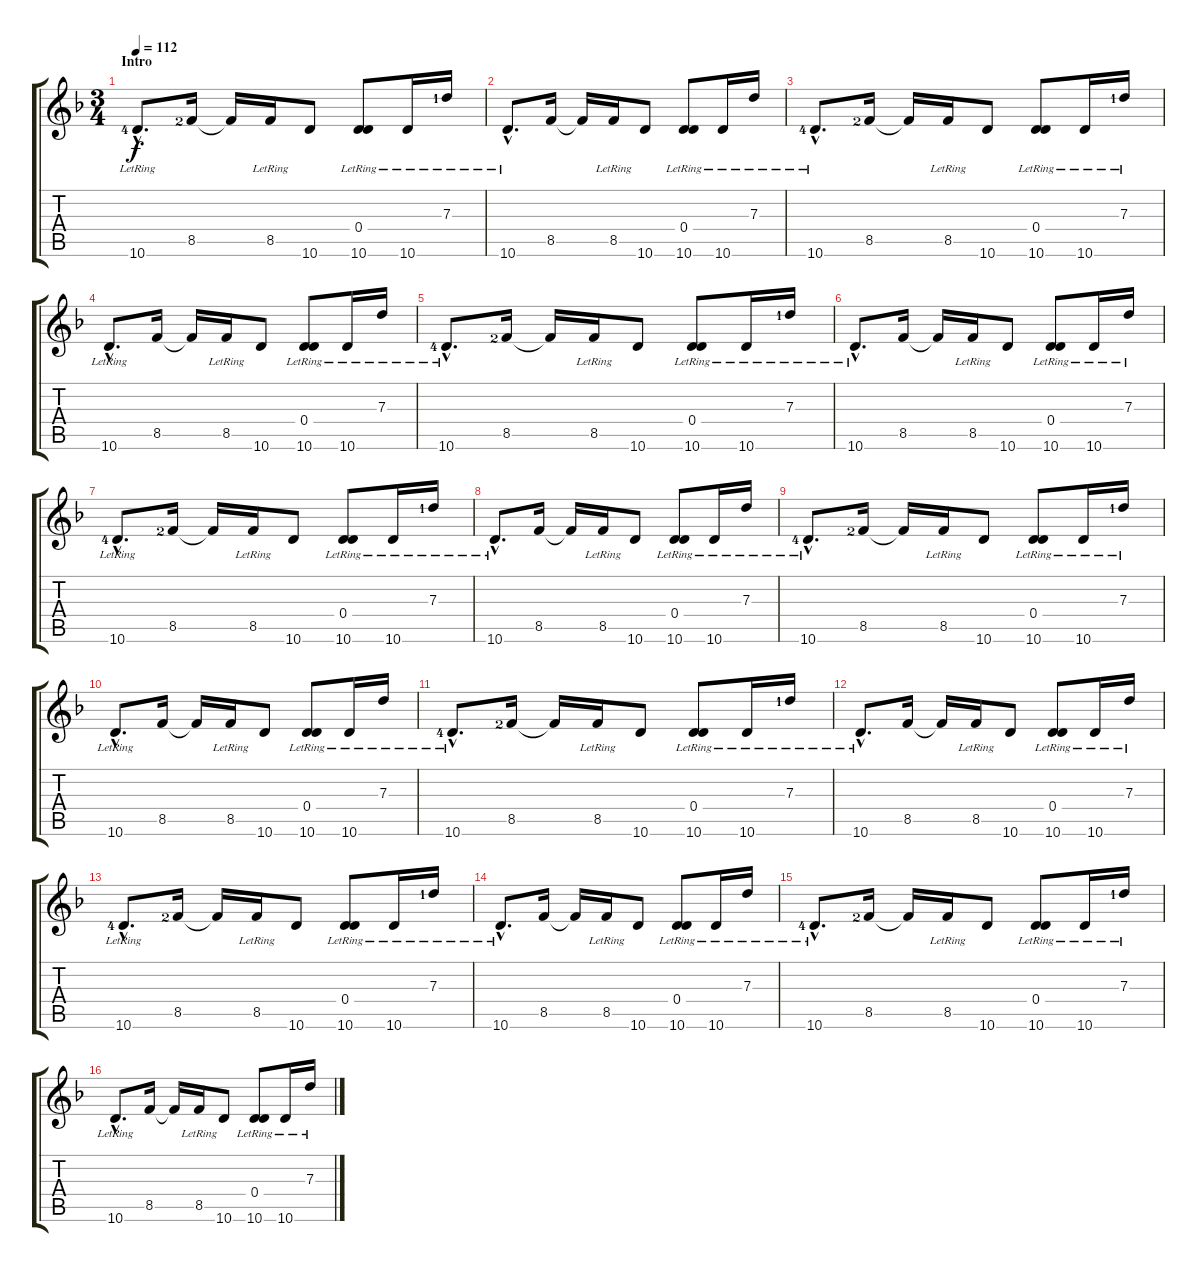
\track "" {instrument electricguitarmuted}
\staff {score tabs}
\tuning (E4 B3 G3 D3 A2 E2) {hide}
\ts (3 4)
\section ("" "Intro")
\tempo 112
\clef g2
\ks dminor
10.6{hac lr lf 5}.8{d dy f instrument electricguitarmuted} 8.5{lf 3}.16 8.5{t}.16 8.5{lr}.16 10.6.8 (0.4{lr} 10.6).8 10.6{lr}.16 7.3{lr lf 2}.16 |
10.6{hac lr}.8{d} 8.5.16 8.5{t}.16 8.5{lr}.16 10.6.8 (0.4{lr} 10.6).8 10.6{lr}.16 7.3{lr}.16 |
10.6{hac lr lf 5}.8{d} 8.5{lf 3}.16 8.5{t}.16 8.5{lr}.16 10.6.8 (0.4{lr} 10.6).8 10.6{lr}.16 7.3{lr lf 2}.16 |
10.6{hac lr}.8{d} 8.5.16 8.5{t}.16 8.5{lr}.16 10.6.8 (0.4{lr} 10.6).8 10.6{lr}.16 7.3{lr}.16 |
10.6{hac lr lf 5}.8{d} 8.5{lf 3}.16 8.5{t}.16 8.5{lr}.16 10.6.8 (0.4{lr} 10.6).8 10.6{lr}.16 7.3{lr lf 2}.16 |
10.6{hac lr}.8{d} 8.5.16 8.5{t}.16 8.5{lr}.16 10.6.8 (0.4{lr} 10.6).8 10.6{lr}.16 7.3{lr}.16 |
10.6{hac lr lf 5}.8{d} 8.5{lf 3}.16 8.5{t}.16 8.5{lr}.16 10.6.8 (0.4{lr} 10.6).8 10.6{lr}.16 7.3{lr lf 2}.16 |
10.6{hac lr}.8{d} 8.5.16 8.5{t}.16 8.5{lr}.16 10.6.8 (0.4{lr} 10.6).8 10.6{lr}.16 7.3{lr}.16 |
10.6{hac lr lf 5}.8{d} 8.5{lf 3}.16 8.5{t}.16 8.5{lr}.16 10.6.8 (0.4{lr} 10.6).8 10.6{lr}.16 7.3{lr lf 2}.16 |
10.6{hac lr}.8{d} 8.5.16 8.5{t}.16 8.5{lr}.16 10.6.8 (0.4{lr} 10.6).8 10.6{lr}.16 7.3{lr}.16 |
10.6{hac lr lf 5}.8{d} 8.5{lf 3}.16 8.5{t}.16 8.5{lr}.16 10.6.8 (0.4{lr} 10.6).8 10.6{lr}.16 7.3{lr lf 2}.16 |
10.6{hac lr}.8{d} 8.5.16 8.5{t}.16 8.5{lr}.16 10.6.8 (0.4{lr} 10.6).8 10.6{lr}.16 7.3{lr}.16 |
10.6{hac lr lf 5}.8{d} 8.5{lf 3}.16 8.5{t}.16 8.5{lr}.16 10.6.8 (0.4{lr} 10.6).8 10.6{lr}.16 7.3{lr lf 2}.16 |
10.6{hac lr}.8{d} 8.5.16 8.5{t}.16 8.5{lr}.16 10.6.8 (0.4{lr} 10.6).8 10.6{lr}.16 7.3{lr}.16 |
10.6{hac lr lf 5}.8{d} 8.5{lf 3}.16 8.5{t}.16 8.5{lr}.16 10.6.8 (0.4{lr} 10.6).8 10.6{lr}.16 7.3{lr lf 2}.16 |
10.6{hac lr}.8{d} 8.5.16 8.5{t}.16 8.5{lr}.16 10.6.8 (0.4{lr} 10.6).8 10.6{lr}.16 7.3{lr}.16
